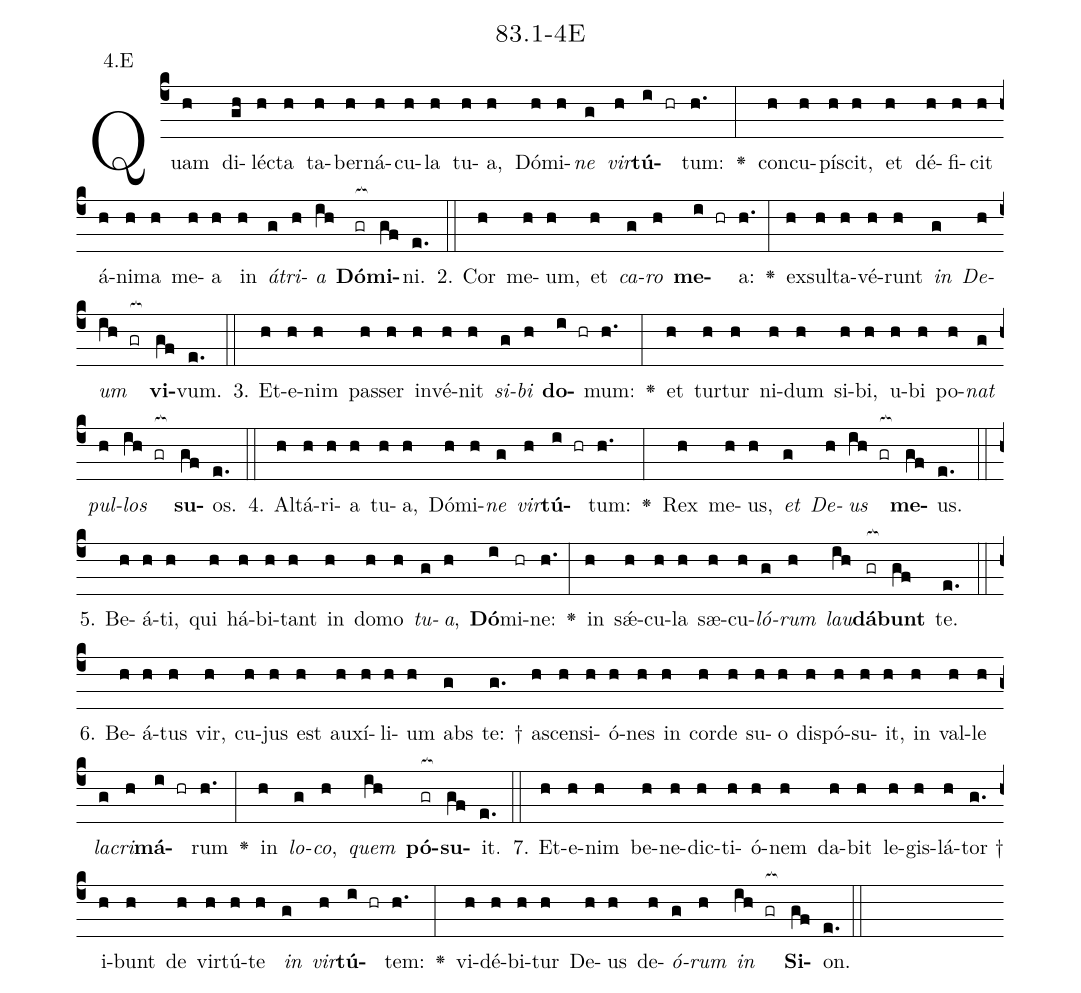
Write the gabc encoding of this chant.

name: 83.1-4E;
annotation: 4.E;
%%
(c4)Quam(h) di(gh)léc(h)ta(h) ta(h)ber(h)ná(h)cu(h)la(h) tu(h)a,(h) Dó(h)mi(h)<i>ne</i>(g) <i>vir</i>(h)<b>tú</b>(i hr)tum:(h.) <v>\greheightstar</v>(:) con(h)cu(h)pí(h)scit,(h) et(h) dé(h)fi(h)cit(h) á(h)ni(h)ma(h) me(h)a(h) in(h) <i>á</i>(g)<i>tri</i>(h)<i>a</i>(ih) <b>Dó</b>(gr[ocb:1{])<b>mi</b>(gf[ocb:0}])ni.(e.) (::)
2. Cor(h) me(h)um,(h) et(h) <i>ca</i>(g)<i>ro</i>(h) <b>me</b>(i hr)a:(h.) <v>\greheightstar</v>(:) ex(h)sul(h)ta(h)vé(h)runt(h) <i>in</i>(g) <i>De</i>(h)<i>um</i>(ih gr[ocb:1{]) <b>vi</b>(gf[ocb:0}])vum.(e.) (::)
3. Et(h)e(h)nim(h) pas(h)ser(h) in(h)vé(h)nit(h) <i>si</i>(g)<i>bi</i>(h) <b>do</b>(i hr)mum:(h.) <v>\greheightstar</v>(:) et(h) tur(h)tur(h) ni(h)dum(h) si(h)bi,(h) u(h)bi(h) po(h)<i>nat</i>(g) <i>pul</i>(h)<i>los</i>(ih gr[ocb:1{]) <b>su</b>(gf[ocb:0}])os.(e.) (::)
4. Al(h)tá(h)ri(h)a(h) tu(h)a,(h) Dó(h)mi(h)<i>ne</i>(g) <i>vir</i>(h)<b>tú</b>(i hr)tum:(h.) <v>\greheightstar</v>(:) Rex(h) me(h)us,(h) <i>et</i>(g) <i>De</i>(h)<i>us</i>(ih gr[ocb:1{]) <b>me</b>(gf[ocb:0}])us.(e.) (::)
5. Be(h)á(h)ti,(h) qui(h) há(h)bi(h)tant(h) in(h) do(h)mo(h) <i>tu</i>(g)<i>a</i>,(h) <b>Dó</b>(i)mi(hr)ne:(h.) <v>\greheightstar</v>(:) in(h) sǽ(h)cu(h)la(h) sæ(h)cu(h)<i>ló</i>(g)<i>rum</i>(h) <i>lau</i>(ih)<b>dá</b>(gr[ocb:1{])<b>bunt</b>(gf[ocb:0}]) te.(e.) (::)
6. Be(h)á(h)tus(h) vir,(h) cu(h)jus(h) est(h) au(h)xí(h)li(h)um(h) abs(g) te: †(g.) a(h)scen(h)si(h)ó(h)nes(h) in(h) cor(h)de(h) su(h)o(h) dis(h)pó(h)su(h)it,(h) in(h) val(h)le(h) <i>la</i>(g)<i>cri</i>(h)<b>má</b>(i hr)rum(h.) <v>\greheightstar</v>(:) in(h) <i>lo</i>(g)<i>co</i>,(h) <i>quem</i>(ih) <b>pó</b>(gr[ocb:1{])<b>su</b>(gf[ocb:0}])it.(e.) (::)
7. Et(h)e(h)nim(h) be(h)ne(h)dic(h)ti(h)ó(h)nem(h) da(h)bit(h) le(h)gis(h)lá(h)tor †(g.) i(h)bunt(h) de(h) vir(h)tú(h)te(h) <i>in</i>(g) <i>vir</i>(h)<b>tú</b>(i hr)tem:(h.) <v>\greheightstar</v>(:) vi(h)dé(h)bi(h)tur(h) De(h)us(h) de(h)<i>ó</i>(g)<i>rum</i>(h) <i>in</i>(ih gr[ocb:1{]) <b>Si</b>(gf[ocb:0}])on.(e.) (::)
